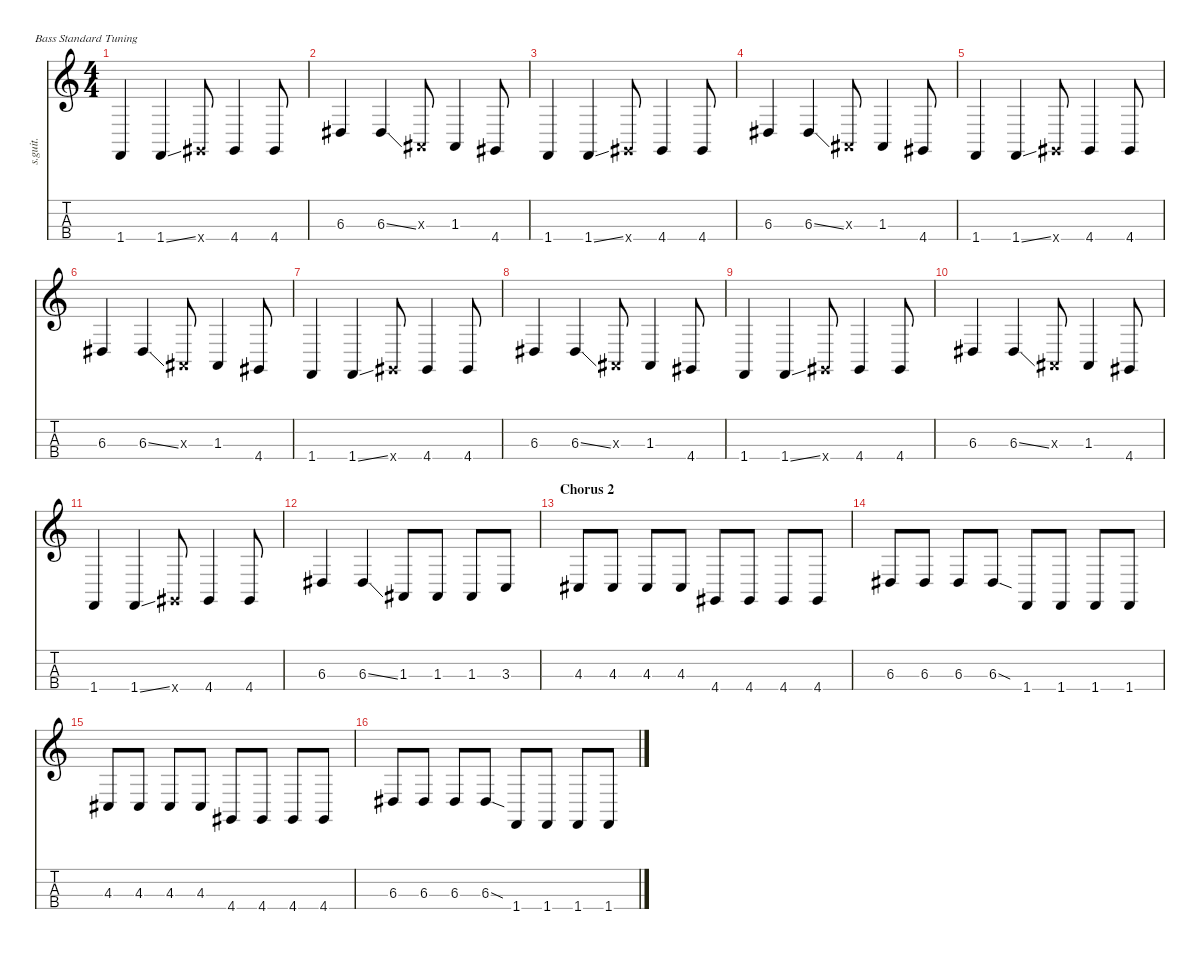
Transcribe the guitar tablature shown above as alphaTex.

\defaultSystemsLayout 4
\hideDynamics
\bracketExtendMode nobrackets
\track ("Mike Dirnt" "s.guit.") {instrument electricbasspick}
\staff {score tabs}
\tuning (G2 D2 A1 E1)
\ts (4 4)
\tempo (84 hide)
\clef g2
\ks c
1.4.4{lyrics (0 "") lyrics (1 "") lyrics (2 "") lyrics (3 "") lyrics (4 "") dy f} 1.4{ss}.4{lyrics (0 "") lyrics (1 "") lyrics (2 "") lyrics (3 "") lyrics (4 "")} 4.4{x acc #}.8{lyrics (0 "") lyrics (1 "") lyrics (2 "") lyrics (3 "") lyrics (4 "")} 4.4{acc #}.4{lyrics (0 "") lyrics (1 "") lyrics (2 "") lyrics (3 "") lyrics (4 "")} 4.4{acc #}.8{lyrics (0 "") lyrics (1 "") lyrics (2 "") lyrics (3 "") lyrics (4 "")} |
6.3{acc #}.4{lyrics (0 "") lyrics (1 "") lyrics (2 "") lyrics (3 "") lyrics (4 "")} 6.3{ss acc #}.4{lyrics (0 "") lyrics (1 "") lyrics (2 "") lyrics (3 "") lyrics (4 "")} 1.3{x acc #}.8{lyrics (0 "") lyrics (1 "") lyrics (2 "") lyrics (3 "") lyrics (4 "")} 1.3{acc #}.4{lyrics (0 "") lyrics (1 "") lyrics (2 "") lyrics (3 "") lyrics (4 "")} 4.4{acc #}.8{lyrics (0 "") lyrics (1 "") lyrics (2 "") lyrics (3 "") lyrics (4 "")} |
1.4.4{lyrics (0 "") lyrics (1 "") lyrics (2 "") lyrics (3 "") lyrics (4 "")} 1.4{ss}.4{lyrics (0 "") lyrics (1 "") lyrics (2 "") lyrics (3 "") lyrics (4 "")} 4.4{x acc #}.8{lyrics (0 "") lyrics (1 "") lyrics (2 "") lyrics (3 "") lyrics (4 "")} 4.4{acc #}.4{lyrics (0 "") lyrics (1 "") lyrics (2 "") lyrics (3 "") lyrics (4 "")} 4.4{acc #}.8{lyrics (0 "") lyrics (1 "") lyrics (2 "") lyrics (3 "") lyrics (4 "")} |
6.3{acc #}.4{lyrics (0 "") lyrics (1 "") lyrics (2 "") lyrics (3 "") lyrics (4 "")} 6.3{ss acc #}.4{lyrics (0 "") lyrics (1 "") lyrics (2 "") lyrics (3 "") lyrics (4 "")} 1.3{x acc #}.8{lyrics (0 "") lyrics (1 "") lyrics (2 "") lyrics (3 "") lyrics (4 "")} 1.3{acc #}.4{lyrics (0 "") lyrics (1 "") lyrics (2 "") lyrics (3 "") lyrics (4 "")} 4.4{acc #}.8{lyrics (0 "") lyrics (1 "") lyrics (2 "") lyrics (3 "") lyrics (4 "")} |
1.4.4{lyrics (0 "") lyrics (1 "") lyrics (2 "") lyrics (3 "") lyrics (4 "")} 1.4{ss}.4{lyrics (0 "") lyrics (1 "") lyrics (2 "") lyrics (3 "") lyrics (4 "")} 4.4{x acc #}.8{lyrics (0 "") lyrics (1 "") lyrics (2 "") lyrics (3 "") lyrics (4 "")} 4.4{acc #}.4{lyrics (0 "") lyrics (1 "") lyrics (2 "") lyrics (3 "") lyrics (4 "")} 4.4{acc #}.8{lyrics (0 "") lyrics (1 "") lyrics (2 "") lyrics (3 "") lyrics (4 "")} |
6.3{acc #}.4{lyrics (0 "") lyrics (1 "") lyrics (2 "") lyrics (3 "") lyrics (4 "")} 6.3{ss acc #}.4{lyrics (0 "") lyrics (1 "") lyrics (2 "") lyrics (3 "") lyrics (4 "")} 1.3{x acc #}.8{lyrics (0 "") lyrics (1 "") lyrics (2 "") lyrics (3 "") lyrics (4 "")} 1.3{acc #}.4{lyrics (0 "") lyrics (1 "") lyrics (2 "") lyrics (3 "") lyrics (4 "")} 4.4{acc #}.8{lyrics (0 "") lyrics (1 "") lyrics (2 "") lyrics (3 "") lyrics (4 "")} |
1.4.4{lyrics (0 "") lyrics (1 "") lyrics (2 "") lyrics (3 "") lyrics (4 "")} 1.4{ss}.4{lyrics (0 "") lyrics (1 "") lyrics (2 "") lyrics (3 "") lyrics (4 "")} 4.4{x acc #}.8{lyrics (0 "") lyrics (1 "") lyrics (2 "") lyrics (3 "") lyrics (4 "")} 4.4{acc #}.4{lyrics (0 "") lyrics (1 "") lyrics (2 "") lyrics (3 "") lyrics (4 "")} 4.4{acc #}.8{lyrics (0 "") lyrics (1 "") lyrics (2 "") lyrics (3 "") lyrics (4 "")} |
6.3{acc #}.4{lyrics (0 "") lyrics (1 "") lyrics (2 "") lyrics (3 "") lyrics (4 "")} 6.3{ss acc #}.4{lyrics (0 "") lyrics (1 "") lyrics (2 "") lyrics (3 "") lyrics (4 "")} 1.3{x acc #}.8{lyrics (0 "") lyrics (1 "") lyrics (2 "") lyrics (3 "") lyrics (4 "")} 1.3{acc #}.4{lyrics (0 "") lyrics (1 "") lyrics (2 "") lyrics (3 "") lyrics (4 "")} 4.4{acc #}.8{lyrics (0 "") lyrics (1 "") lyrics (2 "") lyrics (3 "") lyrics (4 "")} |
1.4.4{lyrics (0 "") lyrics (1 "") lyrics (2 "") lyrics (3 "") lyrics (4 "")} 1.4{ss}.4{lyrics (0 "") lyrics (1 "") lyrics (2 "") lyrics (3 "") lyrics (4 "")} 4.4{x acc #}.8{lyrics (0 "") lyrics (1 "") lyrics (2 "") lyrics (3 "") lyrics (4 "")} 4.4{acc #}.4{lyrics (0 "") lyrics (1 "") lyrics (2 "") lyrics (3 "") lyrics (4 "")} 4.4{acc #}.8{lyrics (0 "") lyrics (1 "") lyrics (2 "") lyrics (3 "") lyrics (4 "")} |
6.3{acc #}.4{lyrics (0 "") lyrics (1 "") lyrics (2 "") lyrics (3 "") lyrics (4 "")} 6.3{ss acc #}.4{lyrics (0 "") lyrics (1 "") lyrics (2 "") lyrics (3 "") lyrics (4 "")} 1.3{x acc #}.8{lyrics (0 "") lyrics (1 "") lyrics (2 "") lyrics (3 "") lyrics (4 "")} 1.3{acc #}.4{lyrics (0 "") lyrics (1 "") lyrics (2 "") lyrics (3 "") lyrics (4 "")} 4.4{acc #}.8{lyrics (0 "") lyrics (1 "") lyrics (2 "") lyrics (3 "") lyrics (4 "")} |
1.4.4{lyrics (0 "") lyrics (1 "") lyrics (2 "") lyrics (3 "") lyrics (4 "")} 1.4{ss}.4{lyrics (0 "") lyrics (1 "") lyrics (2 "") lyrics (3 "") lyrics (4 "")} 4.4{x acc #}.8{lyrics (0 "") lyrics (1 "") lyrics (2 "") lyrics (3 "") lyrics (4 "")} 4.4{acc #}.4{lyrics (0 "") lyrics (1 "") lyrics (2 "") lyrics (3 "") lyrics (4 "")} 4.4{acc #}.8{lyrics (0 "") lyrics (1 "") lyrics (2 "") lyrics (3 "") lyrics (4 "")} |
6.3{acc #}.4{lyrics (0 "") lyrics (1 "") lyrics (2 "") lyrics (3 "") lyrics (4 "")} 6.3{ss acc #}.4{lyrics (0 "") lyrics (1 "") lyrics (2 "") lyrics (3 "") lyrics (4 "")} 1.3{acc #}.8{lyrics (0 "") lyrics (1 "") lyrics (2 "") lyrics (3 "") lyrics (4 "")} 1.3{acc #}.8{lyrics (0 "") lyrics (1 "") lyrics (2 "") lyrics (3 "") lyrics (4 "")} 1.3{acc #}.8{lyrics (0 "") lyrics (1 "") lyrics (2 "") lyrics (3 "") lyrics (4 "")} 3.3.8{lyrics (0 "") lyrics (1 "") lyrics (2 "") lyrics (3 "") lyrics (4 "")} |
\section ("" "Chorus 2")
4.3{acc #}.8{lyrics (0 "") lyrics (1 "") lyrics (2 "") lyrics (3 "") lyrics (4 "")} 4.3{acc #}.8{lyrics (0 "") lyrics (1 "") lyrics (2 "") lyrics (3 "") lyrics (4 "")} 4.3{acc #}.8{lyrics (0 "") lyrics (1 "") lyrics (2 "") lyrics (3 "") lyrics (4 "")} 4.3{acc #}.8{lyrics (0 "") lyrics (1 "") lyrics (2 "") lyrics (3 "") lyrics (4 "")} 4.4{acc #}.8{lyrics (0 "") lyrics (1 "") lyrics (2 "") lyrics (3 "") lyrics (4 "")} 4.4{acc #}.8{lyrics (0 "") lyrics (1 "") lyrics (2 "") lyrics (3 "") lyrics (4 "")} 4.4{acc #}.8{lyrics (0 "") lyrics (1 "") lyrics (2 "") lyrics (3 "") lyrics (4 "")} 4.4{acc #}.8{lyrics (0 "") lyrics (1 "") lyrics (2 "") lyrics (3 "") lyrics (4 "")} |
6.3{acc #}.8{lyrics (0 "") lyrics (1 "") lyrics (2 "") lyrics (3 "") lyrics (4 "")} 6.3{acc #}.8{lyrics (0 "") lyrics (1 "") lyrics (2 "") lyrics (3 "") lyrics (4 "")} 6.3{acc #}.8{lyrics (0 "") lyrics (1 "") lyrics (2 "") lyrics (3 "") lyrics (4 "")} 6.3{sod acc #}.8{lyrics (0 "") lyrics (1 "") lyrics (2 "") lyrics (3 "") lyrics (4 "")} 1.4.8{lyrics (0 "") lyrics (1 "") lyrics (2 "") lyrics (3 "") lyrics (4 "")} 1.4.8{lyrics (0 "") lyrics (1 "") lyrics (2 "") lyrics (3 "") lyrics (4 "")} 1.4.8{lyrics (0 "") lyrics (1 "") lyrics (2 "") lyrics (3 "") lyrics (4 "")} 1.4.8{lyrics (0 "") lyrics (1 "") lyrics (2 "") lyrics (3 "") lyrics (4 "")} |
4.3{acc #}.8{lyrics (0 "") lyrics (1 "") lyrics (2 "") lyrics (3 "") lyrics (4 "")} 4.3{acc #}.8{lyrics (0 "") lyrics (1 "") lyrics (2 "") lyrics (3 "") lyrics (4 "")} 4.3{acc #}.8{lyrics (0 "") lyrics (1 "") lyrics (2 "") lyrics (3 "") lyrics (4 "")} 4.3{acc #}.8{lyrics (0 "") lyrics (1 "") lyrics (2 "") lyrics (3 "") lyrics (4 "")} 4.4{acc #}.8{lyrics (0 "") lyrics (1 "") lyrics (2 "") lyrics (3 "") lyrics (4 "")} 4.4{acc #}.8{lyrics (0 "") lyrics (1 "") lyrics (2 "") lyrics (3 "") lyrics (4 "")} 4.4{acc #}.8{lyrics (0 "") lyrics (1 "") lyrics (2 "") lyrics (3 "") lyrics (4 "")} 4.4{acc #}.8{lyrics (0 "") lyrics (1 "") lyrics (2 "") lyrics (3 "") lyrics (4 "")} |
6.3{acc #}.8{lyrics (0 "") lyrics (1 "") lyrics (2 "") lyrics (3 "") lyrics (4 "")} 6.3{acc #}.8{lyrics (0 "") lyrics (1 "") lyrics (2 "") lyrics (3 "") lyrics (4 "")} 6.3{acc #}.8{lyrics (0 "") lyrics (1 "") lyrics (2 "") lyrics (3 "") lyrics (4 "")} 6.3{sod acc #}.8{lyrics (0 "") lyrics (1 "") lyrics (2 "") lyrics (3 "") lyrics (4 "")} 1.4.8{lyrics (0 "") lyrics (1 "") lyrics (2 "") lyrics (3 "") lyrics (4 "")} 1.4.8{lyrics (0 "") lyrics (1 "") lyrics (2 "") lyrics (3 "") lyrics (4 "")} 1.4.8{lyrics (0 "") lyrics (1 "") lyrics (2 "") lyrics (3 "") lyrics (4 "")} 1.4.8{lyrics (0 "") lyrics (1 "") lyrics (2 "") lyrics (3 "") lyrics (4 "")}
